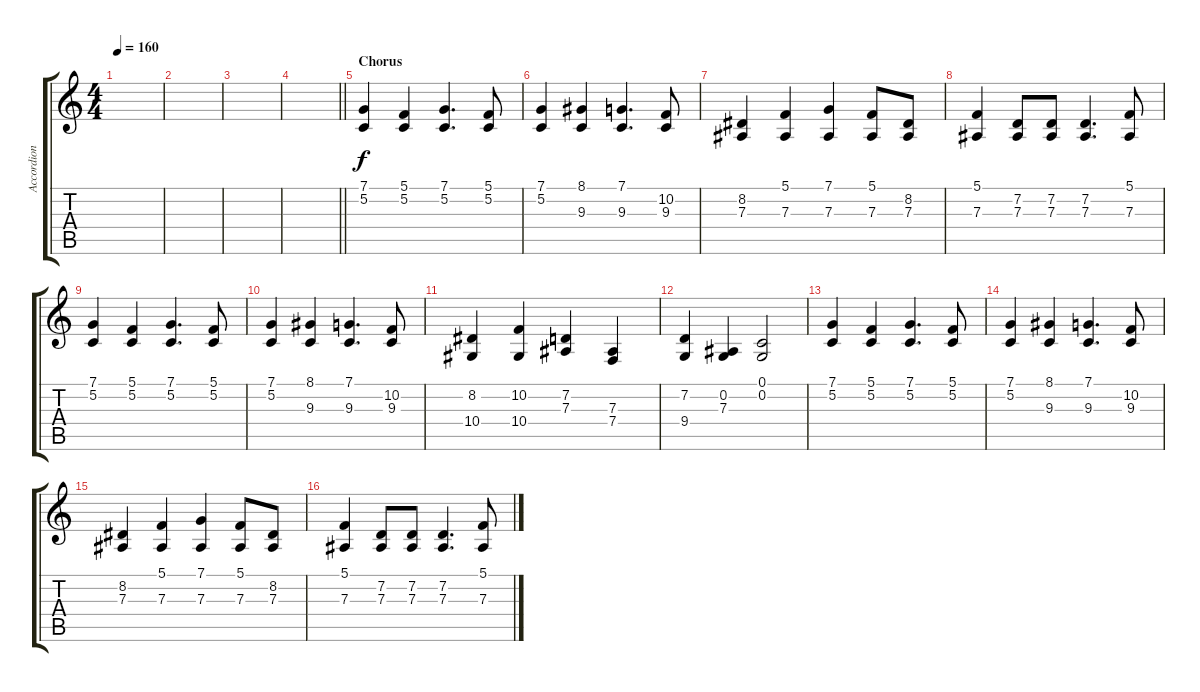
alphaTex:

\track ("Accordion" "Accordion") {instrument accordion}
\staff {score tabs}
\tuning (C4 G3 Eb3 Bb2 F2 C2) {hide}
\ts (4 4)
\tempo 160
\clef g2
\ks c
|
|
|
\barLineRight lightlight
|
\section ("" "Chorus")
(7.1 5.2).4 (5.1 5.2).4 (7.1 5.2).4{d} (5.1 5.2).8 |
(7.1 5.2).4 (8.1 9.3).4 (7.1 9.3).4{d} (10.2 9.3).8 |
(8.2 7.3).4 (5.1 7.3).4 (7.1 7.3).4 (5.1 7.3).8 (8.2 7.3).8 |
(5.1 7.3).4 (7.2 7.3).8 (7.2 7.3).8 (7.2 7.3).4{d} (5.1 7.3).8 |
(7.1 5.2).4 (5.1 5.2).4 (7.1 5.2).4{d} (5.1 5.2).8 |
(7.1 5.2).4 (8.1 9.3).4 (7.1 9.3).4{d} (10.2 9.3).8 |
(8.2 10.4).4 (10.2 10.4).4 (7.2 7.3).4 (7.3 7.4).4 |
(7.2 9.4).4 (0.2 7.3).4 (0.1 0.2).2 |
(7.1 5.2).4 (5.1 5.2).4 (7.1 5.2).4{d} (5.1 5.2).8 |
(7.1 5.2).4 (8.1 9.3).4 (7.1 9.3).4{d} (10.2 9.3).8 |
(8.2 7.3).4 (5.1 7.3).4 (7.1 7.3).4 (5.1 7.3).8 (8.2 7.3).8 |
(5.1 7.3).4 (7.2 7.3).8 (7.2 7.3).8 (7.2 7.3).4{d} (5.1 7.3).8
